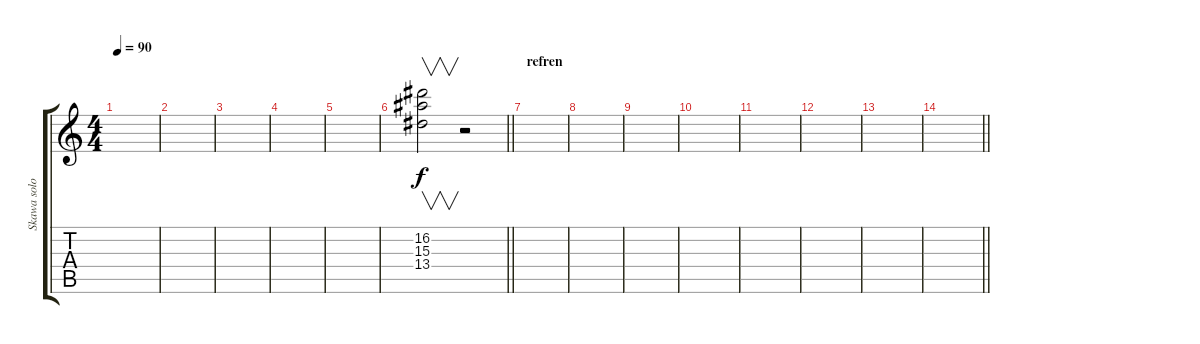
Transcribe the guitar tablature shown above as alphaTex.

\track ("Skawa solo" "Skawa solo") {instrument overdrivenguitar}
\staff {score tabs}
\tuning (E4 B3 G3 D3 A2 E2) {hide}
\ts (4 4)
\tempo 90
\clef g2
\ks c
|
|
|
|
|
\barLineRight lightlight
(16.2 15.3 13.4).2{v} r.2 |
\section ("" "refren")
|
|
|
|
|
|
|
\barLineRight lightlight
